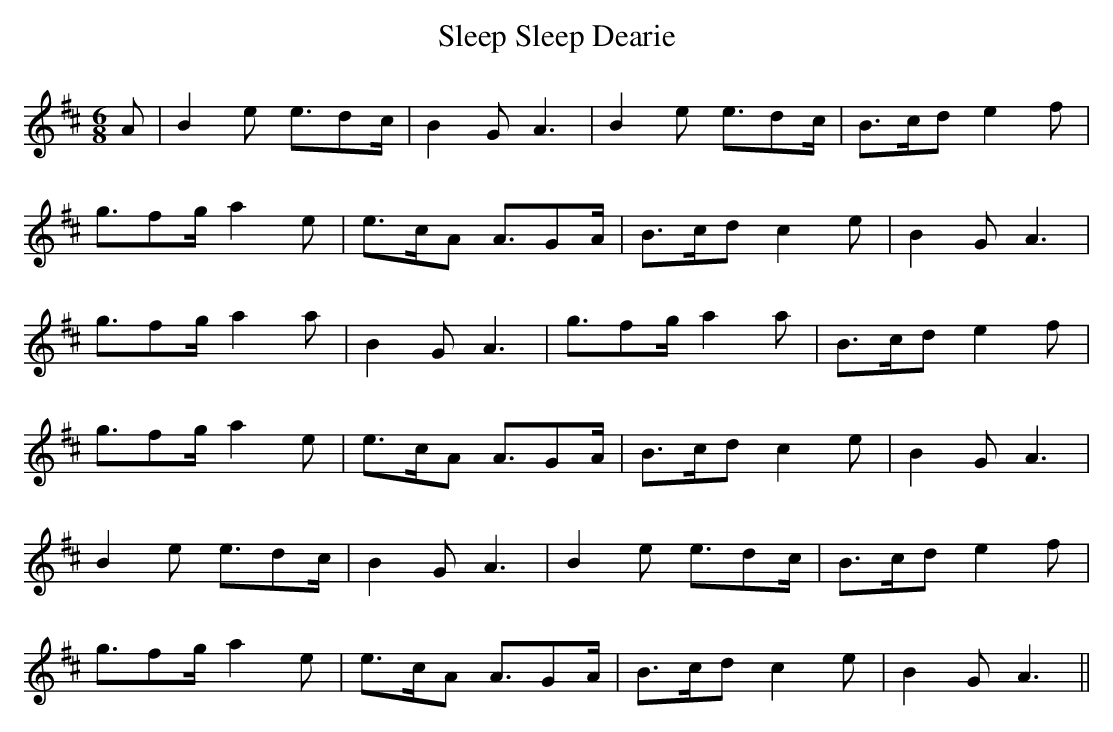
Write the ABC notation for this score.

X:1
T: Sleep Dearie, Sleep
M: 3/4
L: 1/8
K: Edor
M:6/8
A|B2 e e3/dc/|B2 G A3|B2 e e3/dc/|B3/c/d e2f|
g3/fg/ a2e|e3/c/A A3/GA/|B3/c/d c2e|B2G A3|
g3/fg/ a2a|B2 G A3|g3/fg/ a2a|B3/c/d e2f|
g3/fg/ a2e|e3/c/A A3/GA/|B3/c/d c2e|B2G A3|
B2 e e3/dc/|B2 G A3|B2 e e3/dc/|B3/c/d e2f|
g3/fg/ a2e|e3/c/A A3/GA/|B3/c/d c2e|B2GA3||
